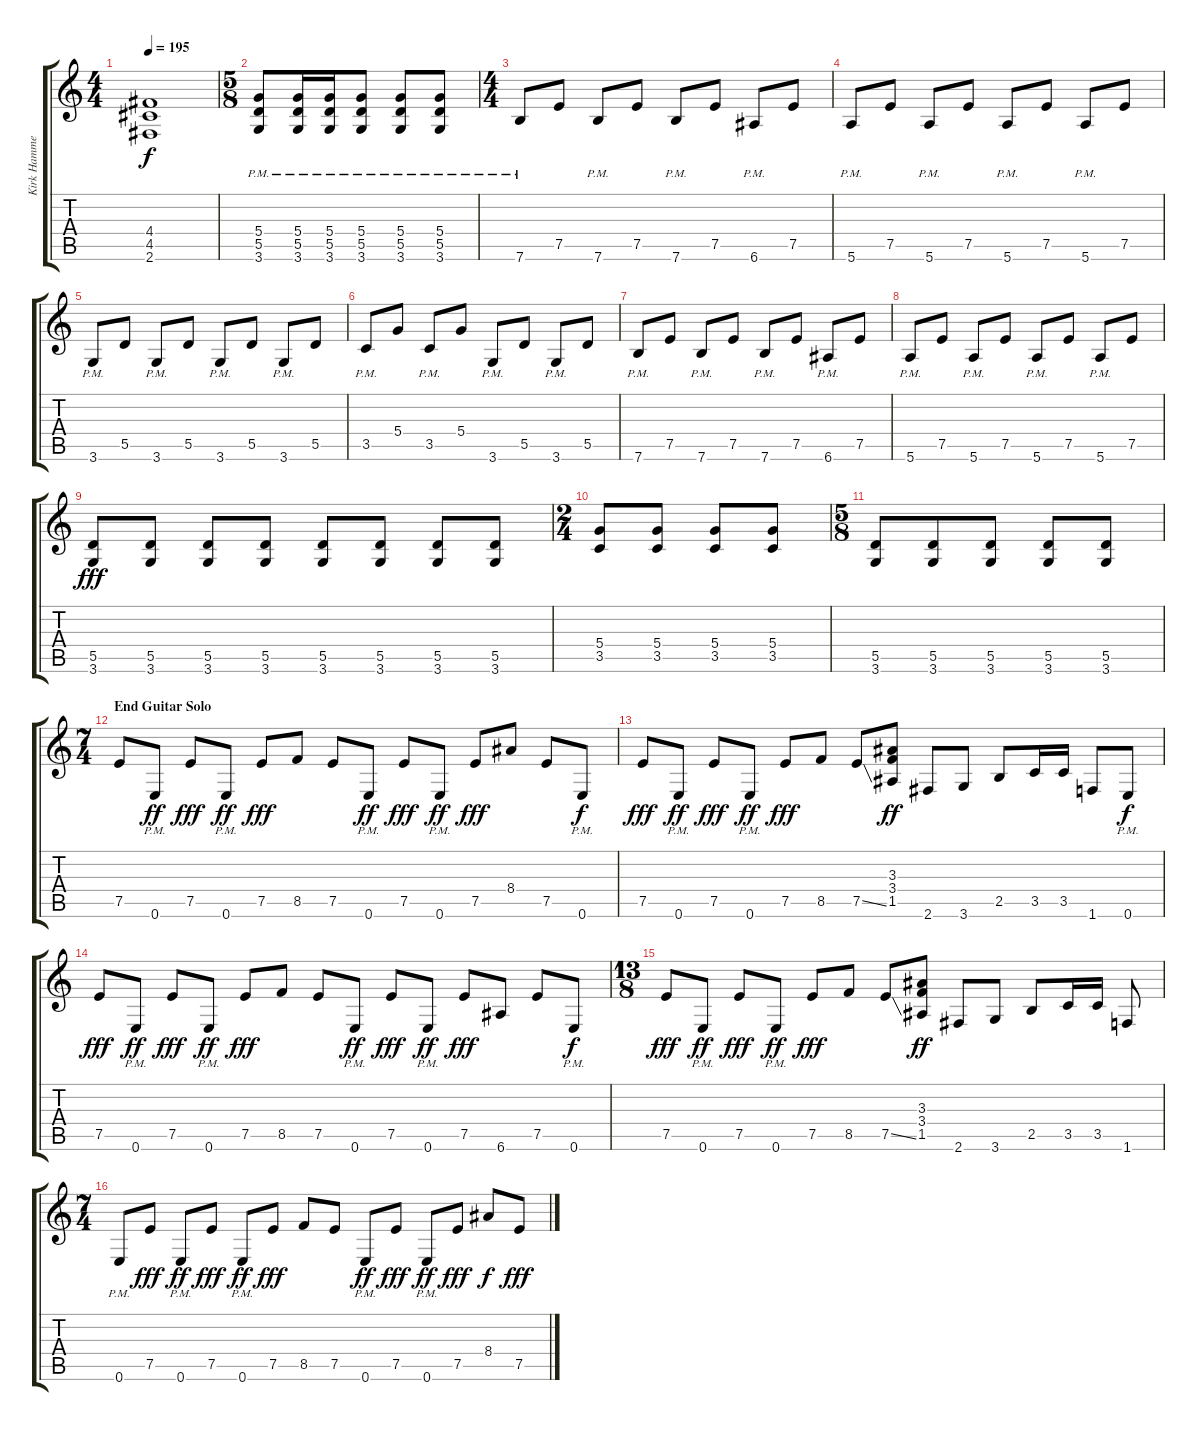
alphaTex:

\track ("Kirk Hammet (Guitar 2)" "Kirk Hamme") {instrument distortionguitar}
\staff {score tabs}
\tuning (E4 B3 G3 D3 A2 E2) {hide}
\ts (4 4)
\tempo 195
\clef g2
\ks c
(4.4 4.5 2.6).1{dy f} |
\ts (5 8)
(5.4 5.5 3.6{pm}).8 (5.4 5.5{pm} 3.6).16 (5.4 5.5{pm} 3.6).16 (5.4 5.5{pm} 3.6).8 (5.4 5.5{pm} 3.6).8 (5.4{pm} 5.5 3.6).8 |
\ts (4 4)
7.6{pm}.8 7.5.8 7.6{pm}.8 7.5.8 7.6{pm}.8 7.5.8 6.6{pm}.8 7.5.8 |
5.6{pm}.8 7.5.8 5.6{pm}.8 7.5.8 5.6{pm}.8 7.5.8 5.6{pm}.8 7.5.8 |
3.6{pm}.8 5.5.8 3.6{pm}.8 5.5.8 3.6{pm}.8 5.5.8 3.6{pm}.8 5.5.8 |
3.5{pm}.8 5.4.8 3.5{pm}.8 5.4.8 3.6{pm}.8 5.5.8 3.6{pm}.8 5.5.8 |
7.6{pm}.8 7.5.8 7.6{pm}.8 7.5.8 7.6{pm}.8 7.5.8 6.6{pm}.8 7.5.8 |
5.6{pm}.8 7.5.8 5.6{pm}.8 7.5.8 5.6{pm}.8 7.5.8 5.6{pm}.8 7.5.8 |
(5.5 3.6).8{dy fff} (5.5 3.6).8 (5.5 3.6).8 (5.5 3.6).8 (5.5 3.6).8 (5.5 3.6).8 (5.5 3.6).8 (5.5 3.6).8 |
\ts (2 4)
(5.4 3.5).8 (5.4 3.5).8 (5.4 3.5).8 (5.4 3.5).8 |
\ts (5 8)
(5.5 3.6).8 (5.5 3.6).8 (5.5 3.6).8 (5.5 3.6).8 (5.5 3.6).8 |
\ts (7 4)
\section ("" "End Guitar Solo")
7.5.8 0.6{pm}.8{dy ff} 7.5.8{dy fff} 0.6{pm}.8{dy ff} 7.5.8{dy fff} 8.5.8 7.5.8 0.6{pm}.8{dy ff} 7.5.8{dy fff} 0.6{pm}.8{dy ff} 7.5.8{dy fff} 8.4.8 7.5.8 0.6{pm}.8{dy f} |
7.5.8{dy fff} 0.6{pm}.8{dy ff} 7.5.8{dy fff} 0.6{pm}.8{dy ff} 7.5.8{dy fff} 8.5.8 7.5{ss}.8 (3.3 3.4 1.5).8{dy ff} 2.6.8 3.6.8 2.5.8 3.5.16 3.5.16 1.6.8 0.6{pm}.8{dy f} |
7.5.8{dy fff} 0.6{pm}.8{dy ff} 7.5.8{dy fff} 0.6{pm}.8{dy ff} 7.5.8{dy fff} 8.5.8 7.5.8 0.6{pm}.8{dy ff} 7.5.8{dy fff} 0.6{pm}.8{dy ff} 7.5.8{dy fff} 6.6.8 7.5.8 0.6{pm}.8{dy f} |
\ts (13 8)
7.5.8{dy fff} 0.6{pm}.8{dy ff} 7.5.8{dy fff} 0.6{pm}.8{dy ff} 7.5.8{dy fff} 8.5.8 7.5{ss}.8 (3.3 3.4 1.5).8{dy ff} 2.6.8 3.6.8 2.5.8 3.5.16 3.5.16 1.6.8 |
\ts (7 4)
0.6{pm}.8 7.5.8{dy fff} 0.6{pm}.8{dy ff} 7.5.8{dy fff} 0.6{pm}.8{dy ff} 7.5.8{dy fff} 8.5.8 7.5.8 0.6{pm}.8{dy ff} 7.5.8{dy fff} 0.6{pm}.8{dy ff} 7.5.8{dy fff} 8.4.8{dy f} 7.5.8{dy fff}
